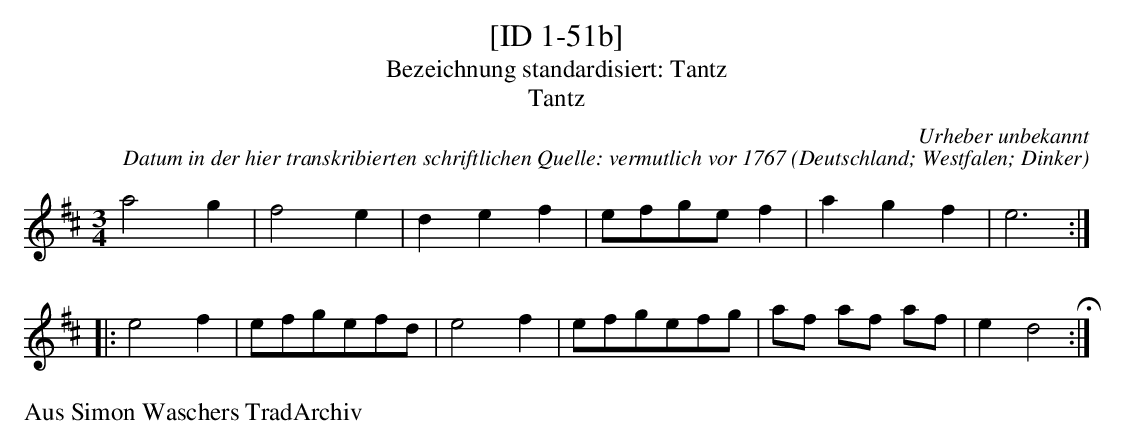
X:1
T:[ID 1-51b]
T:Bezeichnung standardisiert: Tantz
T:Tantz
C:Urheber unbekannt
C:Datum in der hier transkribierten schriftlichen Quelle: vermutlich vor 1767
O:Deutschland; Westfalen; Dinker
M:3/4
L:1/8
K:D
a4g2 | f4e2 | d2e2f2 | efgef2 | a2g2f2 | e6 ::
e4f2 | efgefd | \
e4f2 | efgefg | af af af | e2d4 H:|
